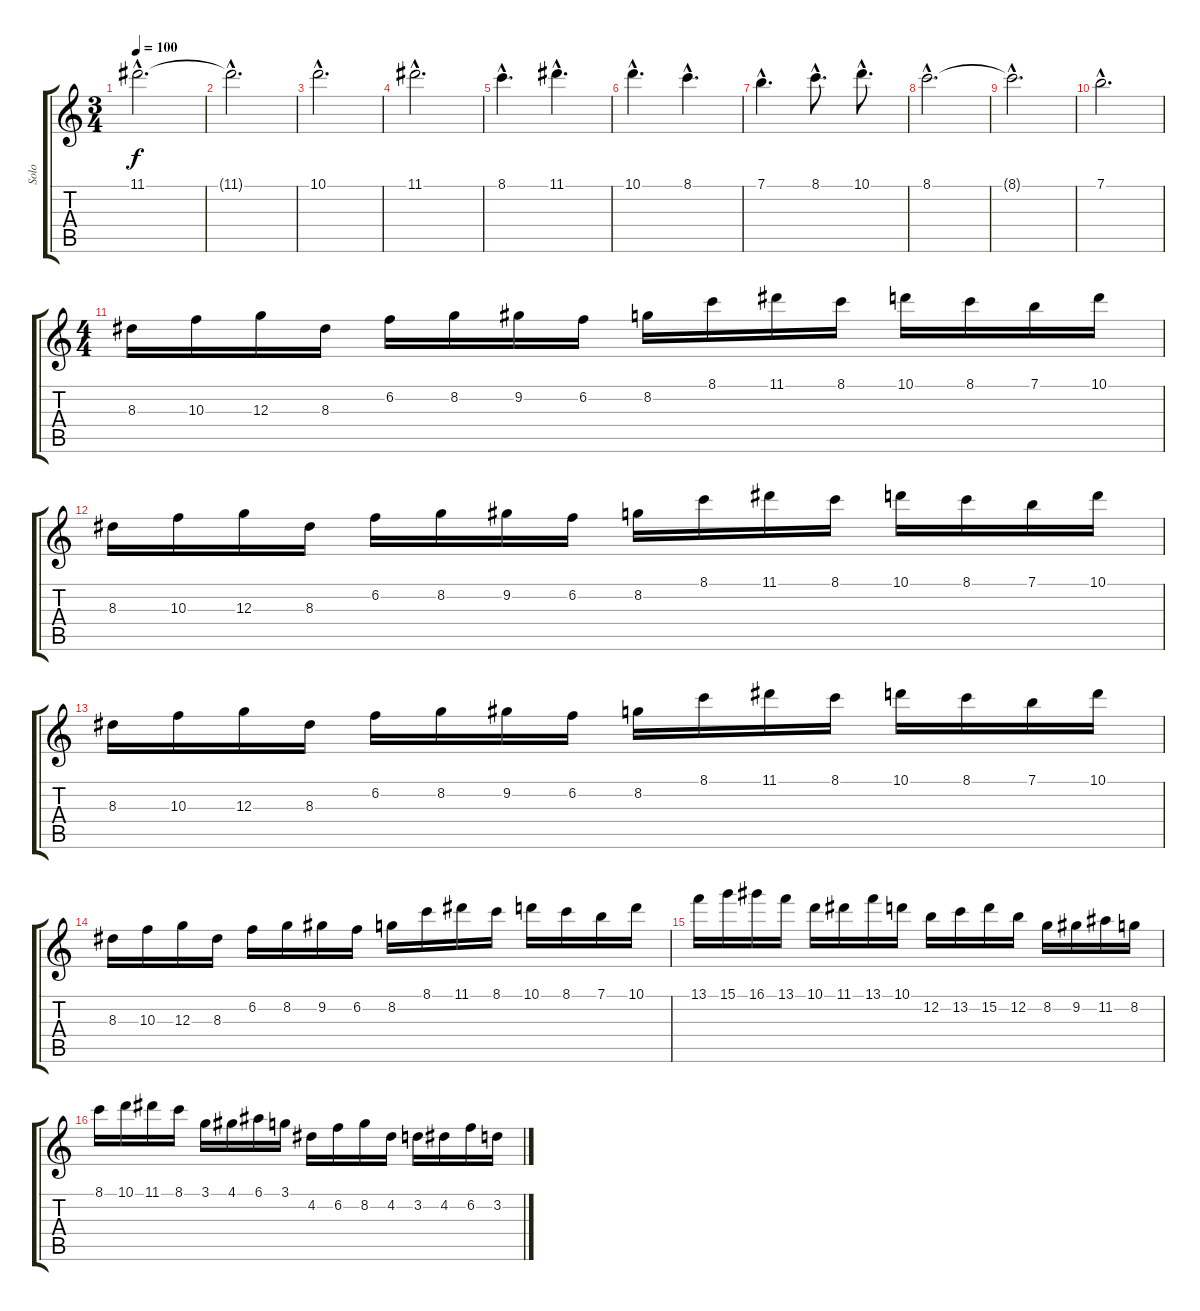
\track ("Solo" "Solo") {instrument distortionguitar}
\staff {score tabs}
\tuning (E4 B3 G3 D3 A2 E2) {hide}
\ts (3 4)
\tempo 100
\clef g2
\ks c
11.1{hac}.2{d dy f} |
11.1{hac t}.2{d} |
10.1{hac}.2{d} |
11.1{hac}.2{d} |
8.1{hac}.4{d} 11.1{hac}.4{d} |
10.1{hac}.4{d} 8.1{hac}.4{d} |
7.1{hac}.4{d} 8.1{hac}.8{d} 10.1{hac}.8{d} |
8.1{hac}.2{d} |
8.1{hac t}.2{d} |
7.1{hac}.2{d} |
\ts (4 4)
\section ("" "")
8.3.16 10.3.16 12.3.16 8.3.16 6.2.16 8.2.16 9.2.16 6.2.16 8.2.16 8.1.16 11.1.16 8.1.16 10.1.16 8.1.16 7.1.16 10.1.16 |
8.3.16 10.3.16 12.3.16 8.3.16 6.2.16 8.2.16 9.2.16 6.2.16 8.2.16 8.1.16 11.1.16 8.1.16 10.1.16 8.1.16 7.1.16 10.1.16 |
8.3.16 10.3.16 12.3.16 8.3.16 6.2.16 8.2.16 9.2.16 6.2.16 8.2.16 8.1.16 11.1.16 8.1.16 10.1.16 8.1.16 7.1.16 10.1.16 |
8.3.16 10.3.16 12.3.16 8.3.16 6.2.16 8.2.16 9.2.16 6.2.16 8.2.16 8.1.16 11.1.16 8.1.16 10.1.16 8.1.16 7.1.16 10.1.16 |
\section ("" "")
13.1.16 15.1.16 16.1.16 13.1.16 10.1.16 11.1.16 13.1.16 10.1.16 12.2.16 13.2.16 15.2.16 12.2.16 8.2.16 9.2.16 11.2.16 8.2.16 |
8.1.16 10.1.16 11.1.16 8.1.16 3.1.16 4.1.16 6.1.16 3.1.16 4.2.16 6.2.16 8.2.16 4.2.16 3.2.16 4.2.16 6.2.16 3.2.16
